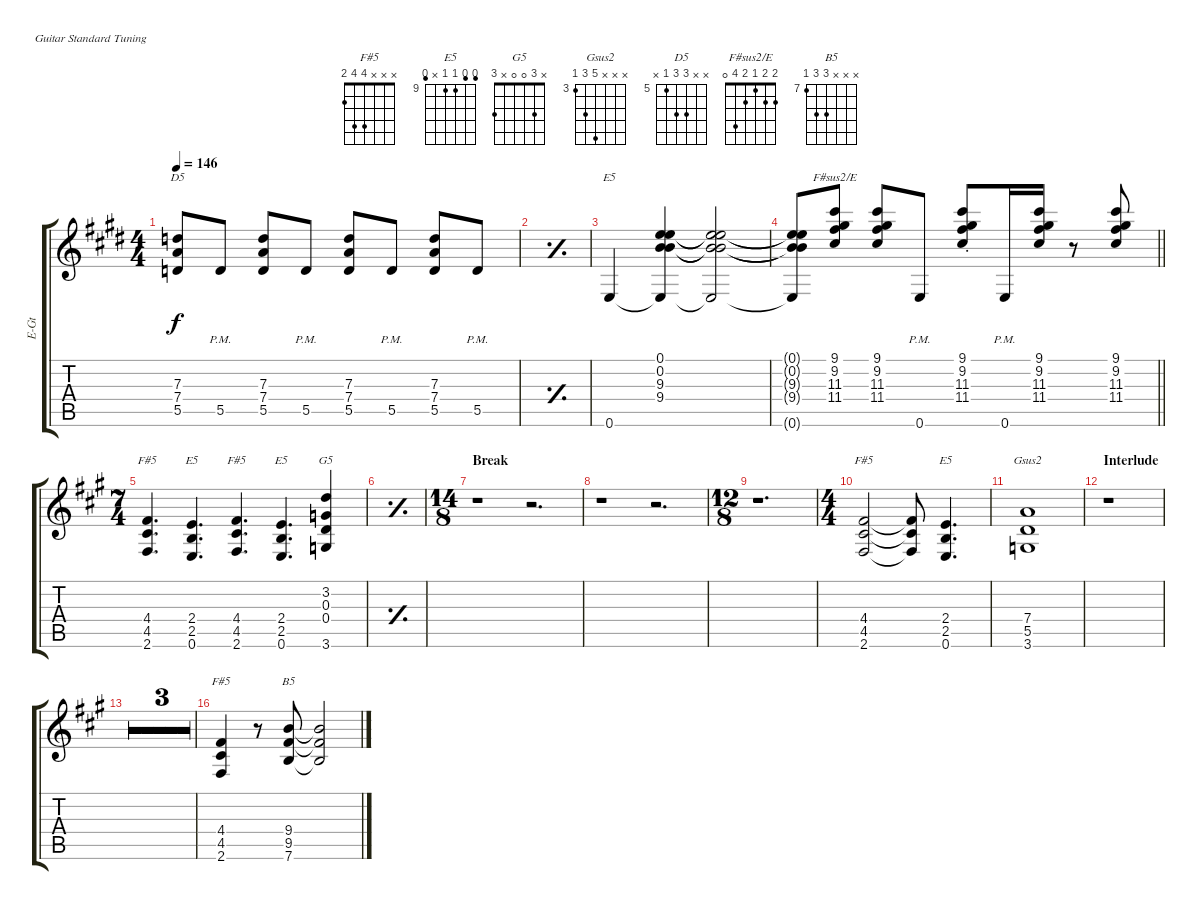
\defaultSystemsLayout 4
\bracketExtendMode groupsimilarinstruments
\otherSystemsTrackNameOrientation horizontal
\track ("Rhythm Guitar II" "E-Gt") {multiBarRest instrument distortionguitar}
\staff {score tabs}
\tuning (E4 B3 G3 D3 A2 E2)
\chord ("F#5" x x x 4 4 2) {showfingering false}
\chord ("E5" x x x 2 2 0) {showfingering false barre 2}
\chord ("G5" x 3 0 0 x 3) {showfingering false}
\chord ("Gsus2" x x x 7 5 3) {firstfret 3 showfingering false}
\chord ("D5" x x 7 7 5 x) {firstfret 5 showfingering false}
\chord ("E5" 8 8 9 9 x 8) {firstfret 9 showfingering false}
\chord ("F#sus2/E" 2 2 1 2 4 0) {showfingering false}
\chord ("B5" x x x 9 9 7) {firstfret 7 showfingering false}
\ts (4 4)
\tempo 146
\clef g2
\ks e
(5.5{acc forcenatural} 7.4{acc forcenatural} 7.3{acc forcenatural}).8{ch "D5" dy f beam Up} 5.5{pm acc forcenatural}.8{beam Up} (5.5{acc forcenatural} 7.4{acc forcenatural} 7.3{acc forcenatural}).8{beam Up} 5.5{pm acc forcenatural}.8{beam Up} (5.5{acc forcenatural} 7.4{acc forcenatural} 7.3{acc forcenatural}).8{beam Up} 5.5{pm acc forcenatural}.8{beam Up} (5.5{acc forcenatural} 7.4{acc forcenatural} 7.3{acc forcenatural}).8{beam Up} 5.5{pm acc forcenatural}.8{beam Up} |
\simile simple
|
\simile none
0.6{acc forcenatural}.4{ch "E5" beam Up} (9.4{acc forcenatural} 9.3{acc forcenatural} 0.2{acc forcenatural} 0.1{acc forcenatural} 0.6{t acc forcenatural}).4{beam Up} (0.6{t acc forcenatural} 9.4{t acc forcenatural} 9.3{t acc forcenatural} 0.2{t acc forcenatural} 0.1{t acc forcenatural}).2{beam Up} |
\barLineRight lightlight
(0.6{t acc forcenatural} 0.1{t acc forcenatural} 0.2{t acc forcenatural} 9.3{t acc forcenatural} 9.4{t acc forcenatural}).8{beam Up} (11.4{acc #} 11.3{acc #} 9.2{acc #} 9.1{acc #}).8{ch "F#sus2/E" beam Up} (11.4{acc #} 11.3{acc #} 9.2{acc #} 9.1{acc #}).8{beam Up} 0.6{pm acc forcenatural}.8{beam Up} (11.4{st acc #} 11.3{st acc #} 9.2{st acc #} 9.1{st acc #}).8{beam Up} 0.6{pm acc forcenatural}.16{beam Up} (11.4{acc #} 11.3{acc #} 9.2{acc #} 9.1{acc #}).16{beam Up} r.8{beam Up} (11.4{acc #} 11.3{acc #} 9.2{acc #} 9.1{acc #}).8{beam Down} |
\ts (7 4)
\beaming (8 2 2 2 2 2 2 2)
\ks a
(4.4{acc #} 4.5{acc #} 2.6{acc #}).4{d ch "F#5" beam Up} (0.6{acc forcenatural} 2.5{acc forcenatural} 2.4{acc forcenatural}).4{d ch "E5" beam Up} (4.4{acc #} 4.5{acc #} 2.6{acc #}).4{d ch "F#5" beam Up} (0.6{acc forcenatural} 2.5{acc forcenatural} 2.4{acc forcenatural}).4{d ch "E5" beam Up} (3.6{acc forcenatural} 0.4{acc forcenatural} 0.3{acc forcenatural} 3.2{acc forcenatural}).4{ch "G5" beam Up} |
\simile simple
|
\ts (14 8)
\beaming (8 3 3 4 4)
\section ("" "Break")
\simile none
r.1{beam Down} r.2{d beam Down} |
r.1{beam Down} r.2{d beam Down} |
\ts (12 8)
\beaming (8 3 3 4 4)
r.1{d beam Down} |
\ts (4 4)
\beaming (8 2 2 2 2)
(2.6{acc #} 4.5{acc #} 4.4{acc #}).2{ch "F#5" beam Up} (2.6{t acc #} 4.5{t acc #} 4.4{t acc #}).8{beam Up} (2.4{acc forcenatural} 2.5{acc forcenatural} 0.6{acc forcenatural}).4{d ch "E5" beam Up} |
(3.6{acc forcenatural} 5.5{acc forcenatural} 7.4{acc forcenatural}).1{ch "Gsus2" beam Up} |
\section ("" "Interlude")
r.1{beam Down} |
r.1{beam Down} |
r.1{beam Down} |
r.1{beam Down} |
(2.6{acc #} 4.5{acc #} 4.4{acc #}).4{ch "F#5" beam Up} r.8{beam Up} (9.4{acc forcenatural} 9.5{acc #} 7.6{acc forcenatural}).8{ch "B5" beam Up} (9.4{t acc forcenatural} 9.5{t acc #} 7.6{t acc forcenatural}).2{beam Up}
